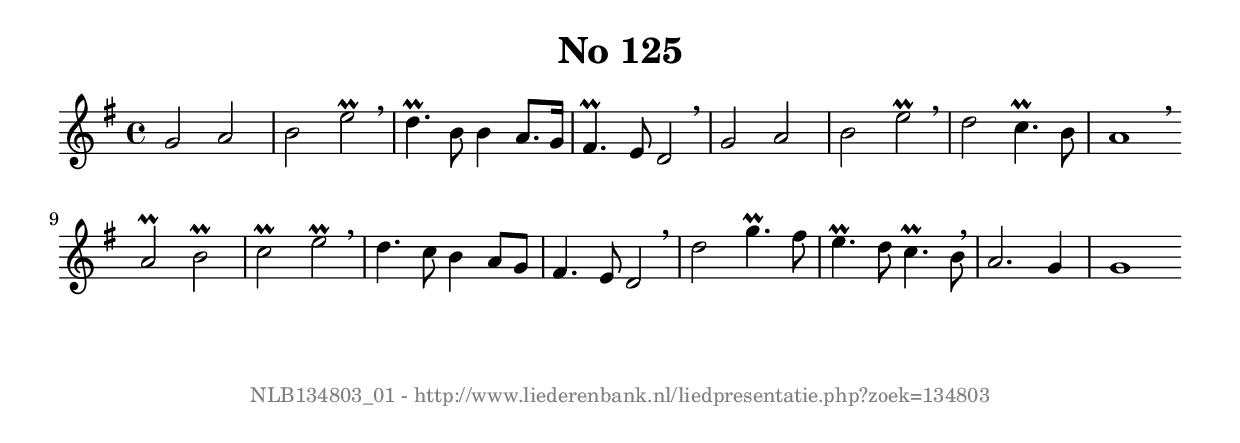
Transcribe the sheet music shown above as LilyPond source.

%
% produced by wce2krn 1.64 (7 June 2014)
%
\version"2.16"
#(append! paper-alist '(("long" . (cons (* 210 mm) (* 2000 mm)))))
#(set-default-paper-size "long")
sb = {\breathe}
mBreak = {\breathe }
bBreak = {\breathe }
x = {\once\override NoteHead #'style = #'cross }
gl=\glissando
itime={\override Staff.TimeSignature #'stencil = ##f }
ficta = {\once\set suggestAccidentals = ##t}
fine = {\once\override Score.RehearsalMark #'self-alignment-X = #1 \mark \markup {\italic{Fine}}}
dc = {\once\override Score.RehearsalMark #'self-alignment-X = #1 \mark \markup {\italic{D.C.}}}
dcf = {\once\override Score.RehearsalMark #'self-alignment-X = #1 \mark \markup {\italic{D.C. al Fine}}}
dcc = {\once\override Score.RehearsalMark #'self-alignment-X = #1 \mark \markup {\italic{D.C. al Coda}}}
ds = {\once\override Score.RehearsalMark #'self-alignment-X = #1 \mark \markup {\italic{D.S.}}}
dsf = {\once\override Score.RehearsalMark #'self-alignment-X = #1 \mark \markup {\italic{D.S. al Fine}}}
dsc = {\once\override Score.RehearsalMark #'self-alignment-X = #1 \mark \markup {\italic{D.S. al Coda}}}
pv = {\set Score.repeatCommands = #'((volta "1"))}
sv = {\set Score.repeatCommands = #'((volta "2"))}
tv = {\set Score.repeatCommands = #'((volta "3"))}
qv = {\set Score.repeatCommands = #'((volta "4"))}
xv = {\set Score.repeatCommands = #'((volta #f))}
\header{ tagline = ""
title = "No 125"
}
\score {{
\key g \major
\relative g'
{
\set melismaBusyProperties = #'()
\time 4/4
\tempo 4=120
\override Score.MetronomeMark #'transparent = ##t
\override Score.RehearsalMark #'break-visibility = #(vector #t #t #f)
g2 a b e^\prall \sb d4.^\prall b8 b4 a8. g16 fis4.^\prall e8 d2 \sb g2 a b e^\prall \sb d c4.^\prall b8 a1 \bar ":|:" \bBreak
a2^\prall b^\prall c^\prall e^\prall \sb d4. c8 b4 a8 g fis4. e8 d2 \sb d' g4.^\prall fis8 e4.^\prall d8 c4.^\prall b8 \sb a2. g4 g1 \bar ":|"
 }}
 \midi { }
 \layout {
            indent = 0.0\cm
}
}
\markup { \vspace #0 } \markup { \with-color #grey \fill-line { \center-column { \smaller "NLB134803_01 - http://www.liederenbank.nl/liedpresentatie.php?zoek=134803" } } }
